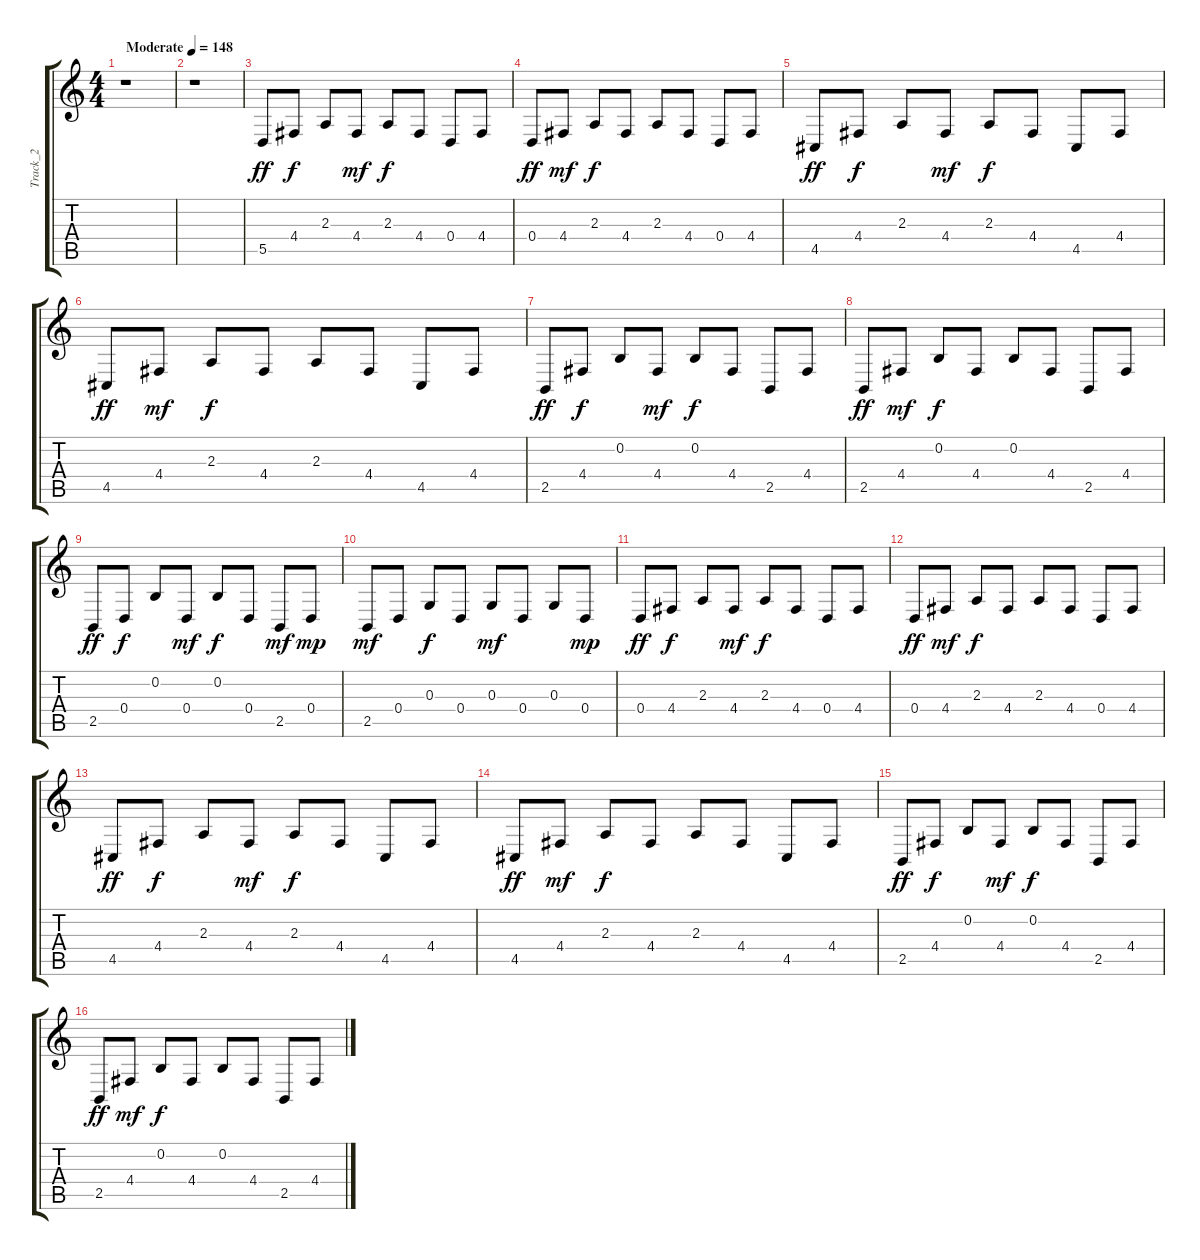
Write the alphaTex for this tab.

\track ("Track_2" "Track_2") {instrument cello}
\staff {score tabs}
\tuning (E4 B3 G3 D3 A2 E2) {hide}
\ts (4 4)
\tempo (148 "Moderate")
\clef g2
\ks c
r.1{dy ff instrument cello} |
r.1 |
5.5.8 4.4.8{dy f} 2.3.8 4.4.8{dy mf} 2.3.8{dy f} 4.4.8 0.4.8 4.4.8 |
0.4.8{dy ff} 4.4.8{dy mf} 2.3.8{dy f} 4.4.8 2.3.8 4.4.8 0.4.8 4.4.8 |
4.5.8{dy ff} 4.4.8{dy f} 2.3.8 4.4.8{dy mf} 2.3.8{dy f} 4.4.8 4.5.8 4.4.8 |
4.5.8{dy ff} 4.4.8{dy mf} 2.3.8{dy f} 4.4.8 2.3.8 4.4.8 4.5.8 4.4.8 |
2.5.8{dy ff} 4.4.8{dy f} 0.2.8 4.4.8{dy mf} 0.2.8{dy f} 4.4.8 2.5.8 4.4.8 |
2.5.8{dy ff} 4.4.8{dy mf} 0.2.8{dy f} 4.4.8 0.2.8 4.4.8 2.5.8 4.4.8 |
2.5.8{dy ff} 0.4.8{dy f} 0.2.8 0.4.8{dy mf} 0.2.8{dy f} 0.4.8 2.5.8{dy mf} 0.4.8{dy mp} |
2.5.8{dy mf} 0.4.8 0.3.8{dy f} 0.4.8 0.3.8{dy mf} 0.4.8 0.3.8 0.4.8{dy mp} |
0.4.8{dy ff} 4.4.8{dy f} 2.3.8 4.4.8{dy mf} 2.3.8{dy f} 4.4.8 0.4.8 4.4.8 |
0.4.8{dy ff} 4.4.8{dy mf} 2.3.8{dy f} 4.4.8 2.3.8 4.4.8 0.4.8 4.4.8 |
4.5.8{dy ff} 4.4.8{dy f} 2.3.8 4.4.8{dy mf} 2.3.8{dy f} 4.4.8 4.5.8 4.4.8 |
4.5.8{dy ff} 4.4.8{dy mf} 2.3.8{dy f} 4.4.8 2.3.8 4.4.8 4.5.8 4.4.8 |
2.5.8{dy ff} 4.4.8{dy f} 0.2.8 4.4.8{dy mf} 0.2.8{dy f} 4.4.8 2.5.8 4.4.8 |
2.5.8{dy ff} 4.4.8{dy mf} 0.2.8{dy f} 4.4.8 0.2.8 4.4.8 2.5.8 4.4.8
